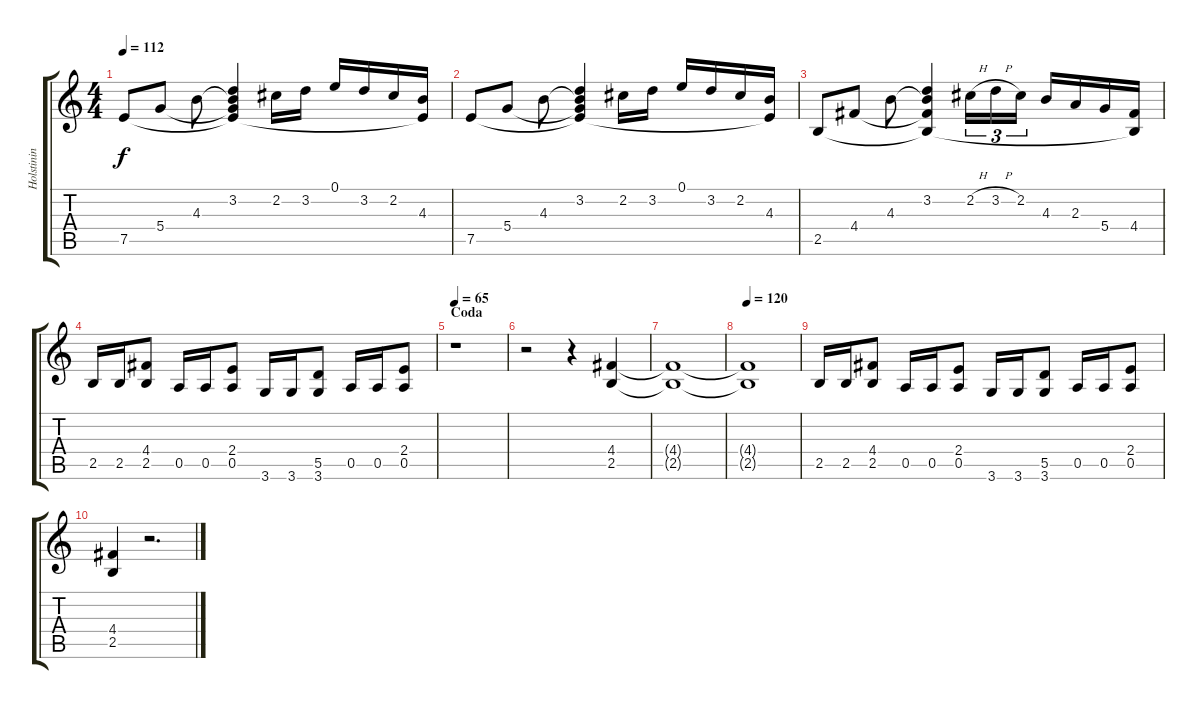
\track ("Holstinin" "Holstinin") {instrument overdrivenguitar}
\staff {score tabs}
\tuning (E4 B3 G3 D3 A2 E2) {hide}
\ts (4 4)
\tempo 112
\clef g2
\ks c
7.5.8{dy f} 5.4.8 4.3.8 (3.2 4.3{t} 5.4{t} 7.5{t}).4 2.2.16 3.2.16 0.1.16 3.2.16 2.2.16 (4.3 7.5{t}).16 |
7.5.8 5.4.8 4.3.8 (3.2 4.3{t} 5.4{t} 7.5{t}).4 2.2.16 3.2.16 0.1.16 3.2.16 2.2.16 (4.3 7.5{t}).16 |
2.5.8 4.4.8 4.3.8 (3.2 4.3{t} 4.4{t} 2.5{t}).4 2.2{h}.16{tu (3 2)} 3.2{h}.16{tu (3 2)} 2.2.16{tu (3 2)} 4.3.16 2.3.16 5.4.16 (4.4 2.5{t}).16 |
2.5.16 2.5.16 (4.4 2.5).8 0.5.16 0.5.16 (2.4 0.5).8 3.6.16 3.6.16 (5.5 3.6).8 0.5.16 0.5.16 (2.4 0.5).8 |
\section ("" "Coda")
\tempo 65
r.1 |
r.2 r.4 (4.4 2.5).4 |
(4.4{t} 2.5{t}).1 |
\tempo 120
(4.4{t} 2.5{t}).1 |
2.5.16 2.5.16 (4.4 2.5).8 0.5.16 0.5.16 (2.4 0.5).8 3.6.16 3.6.16 (5.5 3.6).8 0.5.16 0.5.16 (2.4 0.5).8 |
(4.4 2.5).4 r.2{d}
